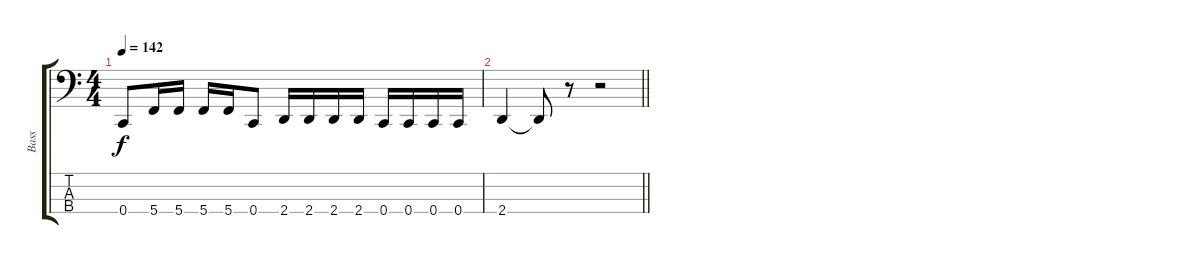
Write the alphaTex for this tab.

\track ("Bass" "Bass") {instrument slapbass1}
\staff {score tabs}
\tuning (F2 C2 G1 C1) {hide}
\ts (4 4)
\tempo 142
\clef f4
\ks c
0.4.8{dy f} 5.4.16 5.4.16 5.4.16 5.4.16 0.4.8 2.4.16 2.4.16 2.4.16 2.4.16 0.4.16 0.4.16 0.4.16 0.4.16 |
\barLineRight lightlight
2.4.4 2.4{t}.8 r.8 r.2
